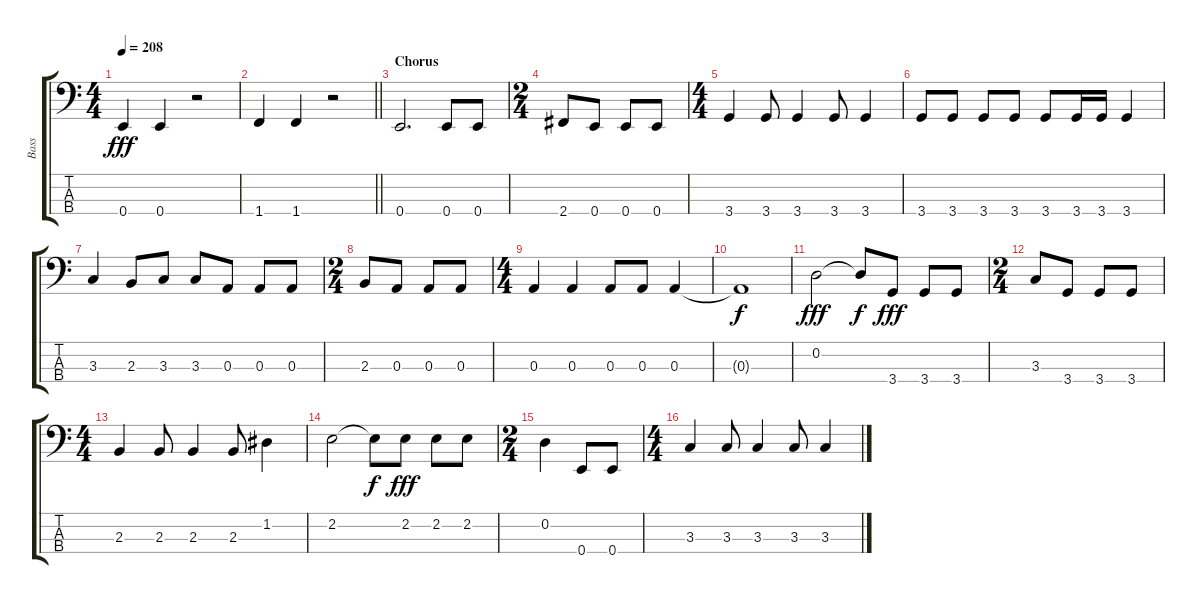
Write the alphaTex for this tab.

\track ("Bass" "Bass") {instrument electricbassfinger}
\staff {score tabs}
\tuning (G2 D2 A1 E1) {hide}
\ts (4 4)
\tempo 208
\clef f4
\ks c
0.4.4{dy fff} 0.4.4 r.2 |
\barLineRight lightlight
1.4.4 1.4.4 r.2 |
\section ("" "Chorus")
0.4.2{d} 0.4.8 0.4.8 |
\ts (2 4)
2.4.8 0.4.8 0.4.8 0.4.8 |
\ts (4 4)
3.4.4 3.4.8 3.4.4 3.4.8 3.4.4 |
3.4.8 3.4.8 3.4.8 3.4.8 3.4.8 3.4.16 3.4.16 3.4.4 |
3.3.4 2.3.8 3.3.8 3.3.8 0.3.8 0.3.8 0.3.8 |
\ts (2 4)
2.3.8 0.3.8 0.3.8 0.3.8 |
\ts (4 4)
0.3.4 0.3.4 0.3.8 0.3.8 0.3.4 |
0.3{t}.1{dy f} |
0.2.2{dy fff} 0.2{t}.8{dy f} 3.4.8{dy fff} 3.4.8 3.4.8 |
\ts (2 4)
3.3.8 3.4.8 3.4.8 3.4.8 |
\ts (4 4)
2.3.4 2.3.8 2.3.4 2.3.8 1.2.4 |
2.2.2 2.2{t}.8{dy f} 2.2.8{dy fff} 2.2.8 2.2.8 |
\ts (2 4)
0.2.4 0.4.8 0.4.8 |
\ts (4 4)
3.3.4 3.3.8 3.3.4 3.3.8 3.3.4
